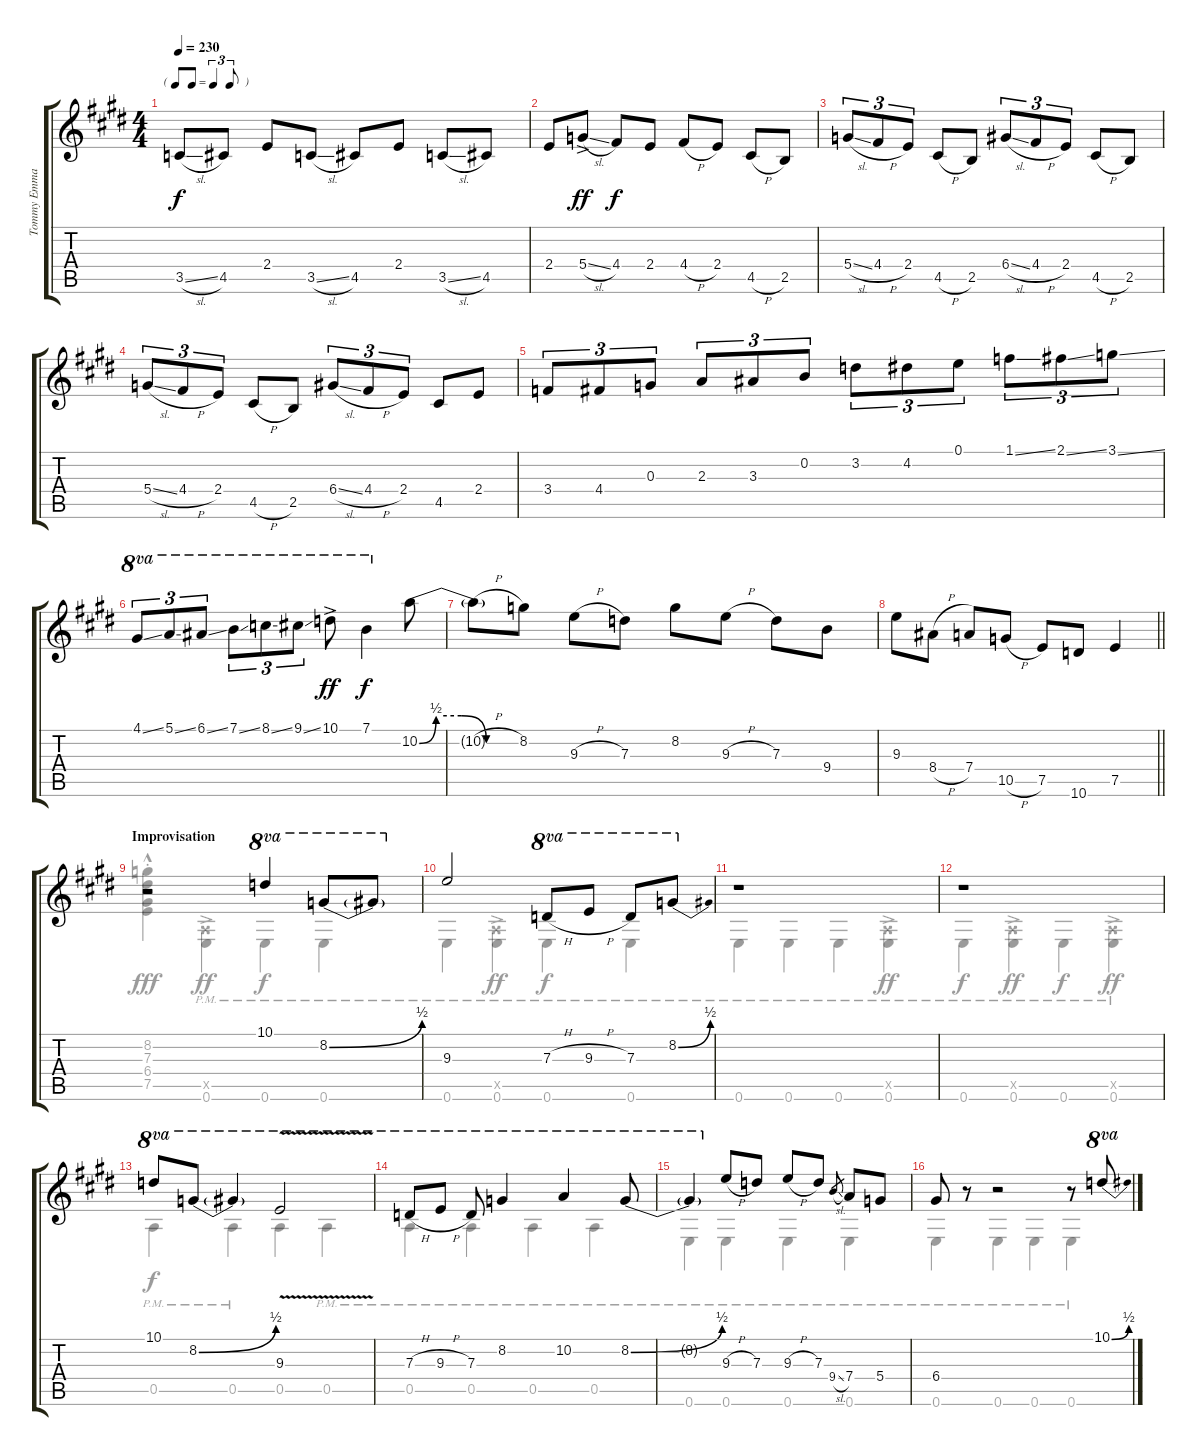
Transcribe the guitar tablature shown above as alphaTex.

\track ("Tommy Emmanuel" "Tommy Emma") {instrument acousticguitarsteel}
\staff {score tabs}
\tuning (E4 B3 G3 D3 A2 E2) {hide}
\voice
\ts (4 4)
\tf triplet8th
\tempo 230
\clef g2
\ks c#minor
3.5{sl}.8{dy f} 4.5.8 2.4.8 3.5{sl}.8 4.5.8 2.4.8 3.5{sl}.8 4.5.8 |
\ks e
2.4.8 5.4{sl ac}.8{dy ff} 4.4.8{dy f} 2.4.8 4.4{h}.8 2.4.8 4.5{h}.8 2.5.8 |
\ks c#minor
5.4{sl}.8{tu (3 2)} 4.4{h}.8{tu (3 2)} 2.4.8{tu (3 2)} 4.5{h}.8 2.5.8 6.4{sl}.8{tu (3 2)} 4.4{h}.8{tu (3 2)} 2.4.8{tu (3 2)} 4.5{h}.8 2.5.8 |
5.4{sl}.8{tu (3 2)} 4.4{h}.8{tu (3 2)} 2.4.8{tu (3 2)} 4.5{h}.8 2.5.8 6.4{sl}.8{tu (3 2)} 4.4{h}.8{tu (3 2)} 2.4.8{tu (3 2)} 4.5.8 2.4.8 |
\ks e
3.4.8{tu (3 2)} 4.4.8{tu (3 2)} 0.3.8{tu (3 2)} 2.3.8{tu (3 2)} 3.3.8{tu (3 2)} 0.2.8{tu (3 2)} 3.2.8{tu (3 2)} 4.2.8{tu (3 2)} 0.1.8{tu (3 2)} 1.1{ss}.8{tu (3 2)} 2.1{ss}.8{tu (3 2)} 3.1{ss}.8{tu (3 2)} |
\ks c#minor
4.1{ss}.8{tu (3 2) ot 8va} 5.1{ss}.8{tu (3 2) ot 8va} 6.1{ss}.8{tu (3 2) ot 8va} 7.1{ss}.8{tu (3 2) ot 8va} 8.1{ss}.8{tu (3 2) ot 8va} 9.1{ss}.8{tu (3 2) ot 8va} 10.1{ac}.8{ot 8va dy ff} 7.1.4{ot 8va dy f} 10.2{be (custom 0 0 10 2 25 2 40 0 60 0)}.8 |
10.2{h t}.8 8.2.8 9.3{h}.8 7.3.8 8.2.8 9.3{h}.8 7.3.8 9.4.8 |
\barLineRight lightlight
\ks e
9.3.8 8.4{h}.8 7.4.8 10.5{h}.8 7.5.8 10.6.8 7.5.4 |
\section ("" "Improvisation")
\ks c#minor
r.2 10.1.4{ot 8va} 8.2{be (bend 0 0 60 2)}.8{ot 8va} 8.2{t}.8{ot 8va} |
9.3.2 7.3{h}.8{ot 8va} 9.3{h}.8{ot 8va} 7.3.8{ot 8va} 8.2{be (bend 0 0 60 2)}.8{ot 8va} |
r.1 |
\ks e
r.1 |
\ks c#minor
10.1.8{ot 8va} 8.2{be (bend 0 0 60 2)}.8{ot 8va} 8.2{t}.4{ot 8va} 9.3{v}.2{ot 8va} |
7.3{h}.8{ot 8va} 9.3{h}.8{ot 8va} 7.3.8{ot 8va} 8.2.4{ot 8va} 10.2.4{ot 8va} 8.2{be (bend 0 0 60 2)}.8{ot 8va} |
8.2{t}.4{ot 8va} 9.3{h}.8 7.3.8 9.3{h}.8 7.3.8 9.4{sl}.8{gr} 7.4.8 5.4.8 |
\ks e
6.4.8 r.8 r.2 r.8 10.1{be (bend 0 0 60 2)}.8{ot 8va}
\voice
\clef g2
\ottava regular
\simile none
\ks c#minor
|
\ks e
|
\ks c#minor
|
|
\ks e
|
\ks c#minor
|
|
\barLineRight lightlight
\ks e
|
\ks c#minor
(8.2{hac st} 7.3{hac st} 6.4{hac st} 7.5{hac st}).4{dy fff} (0.5{ac pm x} 0.6{ac pm}).4{dy ff} 0.6{pm}.4{dy f} 0.6{pm}.4 |
0.6{pm}.4 (0.5{ac pm x} 0.6{ac pm}).4{dy ff} 0.6{pm}.4{dy f} 0.6{pm}.4 |
0.6{pm}.4 0.6{pm}.4 0.6{pm}.4 (0.5{ac pm x} 0.6{ac pm}).4{dy ff} |
\ks e
0.6{pm}.4{dy f} (0.5{ac pm x} 0.6{ac pm}).4{dy ff} 0.6{pm}.4{dy f} (0.5{ac pm x} 0.6{ac pm}).4{dy ff} |
\ks c#minor
0.5{pm}.4{dy f} 0.5{pm}.4 0.5.4 0.5{pm}.4 |
0.5{pm}.4 0.5{pm}.4 0.5{pm}.4 0.5{pm}.4 |
0.6{pm}.4 0.6{pm}.4 0.6{pm}.4 0.6{pm}.4 |
\ks e
0.6{pm}.4 0.6{pm}.4 0.6{pm}.4 0.6{pm}.4
